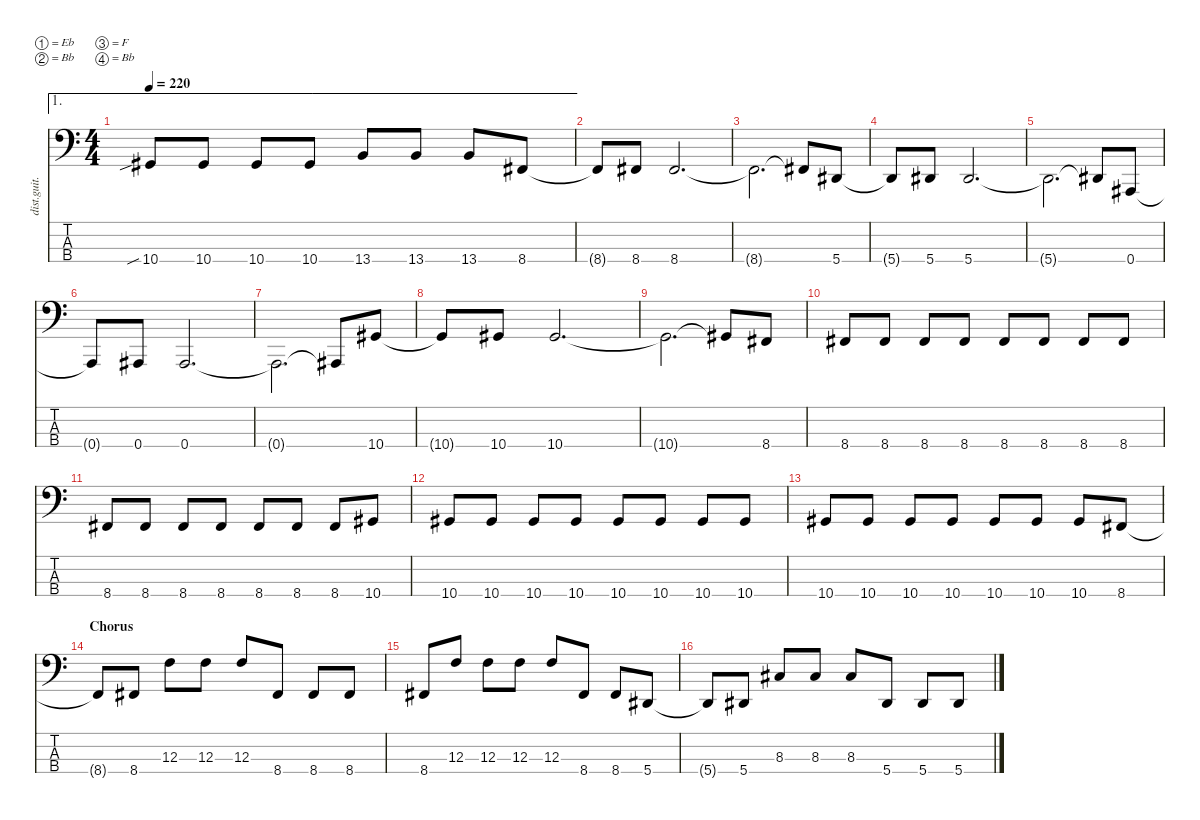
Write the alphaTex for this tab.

\defaultSystemsLayout 4
\hideDynamics
\bracketExtendMode nobrackets
\otherSystemsTrackNameOrientation horizontal
\track ("Bass" "dist.guit.") {instrument electricbasspick}
\staff {score tabs}
\tuning (Eb2 Bb1 F1 Bb0)
\ae 1
\ts (4 4)
\tempo 220
\clef f4
\ks c
10.4{sib acc #}.8{dy mf beam Up} 10.4{acc #}.8{beam Up} 10.4{acc #}.8{beam Up} 10.4{acc #}.8{beam Up} 13.4.8{beam Up} 13.4.8{beam Up} 13.4.8{beam Up} 8.4{acc #}.8{beam Up} |
8.4{t acc #}.8{beam Up} 8.4{acc #}.8{beam Up} 8.4{acc #}.2{d beam Up} |
8.4{t acc #}.2{d beam Down} 8.4{t acc #}.8{beam Up} 5.4{acc #}.8{beam Up} |
5.4{t acc #}.8{beam Up} 5.4{acc #}.8{beam Up} 5.4{acc #}.2{d beam Up} |
5.4{t acc #}.2{d beam Down} 5.4{t acc #}.8{beam Up} 0.4{acc #}.8{beam Up} |
0.4{t acc #}.8{beam Up} 0.4{acc #}.8{beam Up} 0.4{acc #}.2{d beam Up} |
0.4{t acc #}.2{d beam Down} 0.4{t acc #}.8{beam Up} 10.4{acc #}.8{beam Up} |
10.4{t acc #}.8{beam Up} 10.4{acc #}.8{beam Up} 10.4{acc #}.2{d beam Up} |
10.4{t acc #}.2{d beam Down} 10.4{t acc #}.8{beam Up} 8.4{acc #}.8{beam Up} |
8.4{acc #}.8{beam Up} 8.4{acc #}.8{beam Up} 8.4{acc #}.8{beam Up} 8.4{acc #}.8{beam Up} 8.4{acc #}.8{beam Up} 8.4{acc #}.8{beam Up} 8.4{acc #}.8{beam Up} 8.4{acc #}.8{beam Up} |
8.4{acc #}.8{beam Up} 8.4{acc #}.8{beam Up} 8.4{acc #}.8{beam Up} 8.4{acc #}.8{beam Up} 8.4{acc #}.8{beam Up} 8.4{acc #}.8{beam Up} 8.4{acc #}.8{beam Up} 10.4{acc #}.8{beam Up} |
10.4{acc #}.8{beam Up} 10.4{acc #}.8{beam Up} 10.4{acc #}.8{beam Up} 10.4{acc #}.8{beam Up} 10.4{acc #}.8{beam Up} 10.4{acc #}.8{beam Up} 10.4{acc #}.8{beam Up} 10.4{acc #}.8{beam Up} |
10.4{acc #}.8{beam Up} 10.4{acc #}.8{beam Up} 10.4{acc #}.8{beam Up} 10.4{acc #}.8{beam Up} 10.4{acc #}.8{beam Up} 10.4{acc #}.8{beam Up} 10.4{acc #}.8{beam Up} 8.4{acc #}.8{beam Up} |
\section ("" "Chorus")
8.4{t acc #}.8{beam Up} 8.4{acc #}.8{beam Up} 12.3.8{beam Down} 12.3.8{beam Down} 12.3.8{beam Up} 8.4{acc #}.8{beam Up} 8.4{acc #}.8{beam Up} 8.4{acc #}.8{beam Up} |
8.4{acc #}.8{beam Up} 12.3.8{beam Up} 12.3.8{beam Down} 12.3.8{beam Down} 12.3.8{beam Up} 8.4{acc #}.8{beam Up} 8.4{acc #}.8{beam Up} 5.4{acc #}.8{beam Up} |
5.4{t acc #}.8{beam Up} 5.4{acc #}.8{beam Up} 8.3{acc #}.8{beam Up} 8.3{acc #}.8{beam Up} 8.3{acc #}.8{beam Up} 5.4{acc #}.8{beam Up} 5.4{acc #}.8{beam Up} 5.4{acc #}.8{beam Up}
